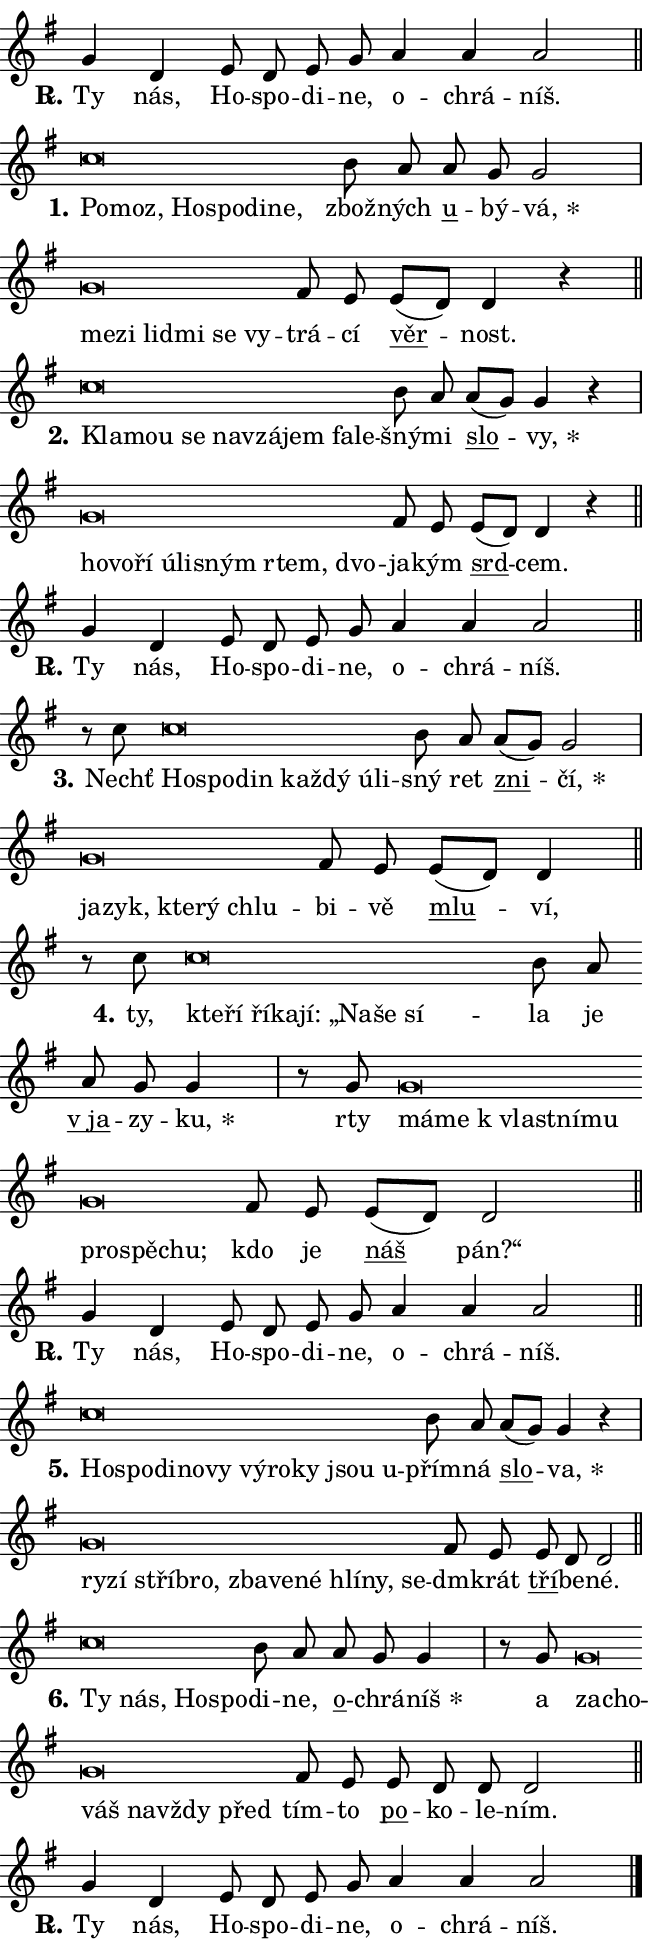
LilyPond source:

\version "2.24.0"
\header { tagline = "" }
\paper {
  indent = 0\cm
  top-margin = 0\cm
  right-margin = 0.13\cm % to fit lyric hyphens
  bottom-margin = 0\cm
  left-margin = 0\cm
  paper-width = 11\cm
  page-breaking = #ly:one-page-breaking
  system-system-spacing.basic-distance = #11
  score-system-spacing.basic-distance = #11
  ragged-last = ##f
}


%% Author: Thomas Morley
%% https://lists.gnu.org/archive/html/lilypond-user/2020-05/msg00002.html
#(define (line-position grob)
"Returns position of @var[grob} in current system:
   @code{'start}, if at first time-step
   @code{'end}, if at last time-step
   @code{'middle} otherwise
"
  (let* ((col (ly:item-get-column grob))
         (ln (ly:grob-object col 'left-neighbor))
         (rn (ly:grob-object col 'right-neighbor))
         (col-to-check-left (if (ly:grob? ln) ln col))
         (col-to-check-right (if (ly:grob? rn) rn col))
         (break-dir-left
           (and
             (ly:grob-property col-to-check-left 'non-musical #f)
             (ly:item-break-dir col-to-check-left)))
         (break-dir-right
           (and
             (ly:grob-property col-to-check-right 'non-musical #f)
             (ly:item-break-dir col-to-check-right))))
        (cond ((eqv? 1 break-dir-left) 'start)
              ((eqv? -1 break-dir-right) 'end)
              (else 'middle))))

#(define (tranparent-at-line-position vctor)
  (lambda (grob)
  "Relying on @code{line-position} select the relevant enry from @var{vctor}.
Used to determine transparency,"
    (case (line-position grob)
      ((end) (not (vector-ref vctor 0)))
      ((middle) (not (vector-ref vctor 1)))
      ((start) (not (vector-ref vctor 2))))))

noteHeadBreakVisibility =
#(define-music-function (break-visibility)(vector?)
"Makes @code{NoteHead}s transparent relying on @var{break-visibility}"
#{
  \override NoteHead.transparent =
    #(tranparent-at-line-position break-visibility)
#})

#(define delete-ledgers-for-transparent-note-heads
  (lambda (grob)
    "Reads whether a @code{NoteHead} is transparent.
If so this @code{NoteHead} is removed from @code{'note-heads} from
@var{grob}, which is supposed to be @code{LedgerLineSpanner}.
As a result ledgers are not printed for this @code{NoteHead}"
    (let* ((nhds-array (ly:grob-object grob 'note-heads))
           (nhds-list
             (if (ly:grob-array? nhds-array)
                 (ly:grob-array->list nhds-array)
                 '()))
           ;; Relies on the transparent-property being done before
           ;; Staff.LedgerLineSpanner.after-line-breaking is executed.
           ;; This is fragile ...
           (to-keep
             (remove
               (lambda (nhd)
                 (ly:grob-property nhd 'transparent #f))
               nhds-list)))
      ;; TODO find a better method to iterate over grob-arrays, similiar
      ;; to filter/remove etc for lists
      ;; For now rebuilt from scratch
      (set! (ly:grob-object grob 'note-heads)  '())
      (for-each
        (lambda (nhd)
          (ly:pointer-group-interface::add-grob grob 'note-heads nhd))
        to-keep))))

squashNotes = {
  \override NoteHead.X-extent = #'(-0.2 . 0.2)
  \override NoteHead.Y-extent = #'(-0.75 . 0)
  \override NoteHead.stencil =
    #(lambda (grob)
       (let ((pos (ly:grob-property grob 'staff-position)))
         (begin
           (if (< pos -7) (display "ERROR: Lower brevis then expected\n") (display ""))
           (if (<= pos -6) ly:text-interface::print ly:note-head::print))))
}
unSquashNotes = {
  \revert NoteHead.X-extent
  \revert NoteHead.Y-extent
  \revert NoteHead.stencil
}

hideNotes = \noteHeadBreakVisibility #begin-of-line-visible
unHideNotes = \noteHeadBreakVisibility #all-visible

% work-around for resetting accidentals
% https://lilypond.org/doc/v2.23/Documentation/notation/displaying-rhythms#unmetered-music
cadenzaMeasure = {
  \cadenzaOff
  \partial 1024 s1024
  \cadenzaOn
}

#(define-markup-command (accent layout props text) (markup?)
  "Underline accented syllable"
  (interpret-markup layout props
    #{\markup \override #'(offset . 4.3) \underline { #text }#}))

responsum = \markup \concat {
  "R" \hspace #-1.05 \path #0.1 #'((moveto 0 0.07) (lineto 0.9 0.8)) \hspace #0.05 "."
}

spaceSize = #0.6828661417322834 % exact space size for TeX Gyre Schola

\layout {
  \context {
    \Staff
    \remove "Time_signature_engraver"
    \override LedgerLineSpanner.after-line-breaking = #delete-ledgers-for-transparent-note-heads
  }
  \context {
    \Lyrics {
      \override LyricSpace.minimum-distance = \spaceSize
      \override LyricText.font-name = #"TeX Gyre Schola"
      \override LyricText.font-size = 1
      \override StanzaNumber.font-name = #"TeX Gyre Schola Bold"
      \override StanzaNumber.font-size = 1
    }
  }
  \context {
    \Score 
    \override NoteHead.text =
      #(lambda (grob) 
        (let ((pos (ly:grob-property grob 'staff-position)))
          #{\markup {
            \combine
              \halign #-0.55 \raise #(if (= pos -6) 0 0.5) \override #'(thickness . 2) \draw-line #'(3.2 . 0)
              \musicglyph "noteheads.sM1"
          }#}))
  }
}

% magnetic-lyrics.ily
%
%   written by
%     Jean Abou Samra <jean@abou-samra.fr>
%     Werner Lemberg <wl@gnu.org>
%
%   adapted by
%     Jiri Hon <jiri.hon@gmail.com>
%
% Version 2022-Apr-15

% https://www.mail-archive.com/lilypond-user@gnu.org/msg149350.html

#(define (Left_hyphen_pointer_engraver context)
   "Collect syllable-hyphen-syllable occurrences in lyrics and store
them in properties.  This engraver only looks to the left.  For
example, if the lyrics input is @code{foo -- bar}, it does the
following.

@itemize @bullet
@item
Set the @code{text} property of the @code{LyricHyphen} grob between
@q{foo} and @q{bar} to @code{foo}.

@item
Set the @code{left-hyphen} property of the @code{LyricText} grob with
text @q{foo} to the @code{LyricHyphen} grob between @q{foo} and
@q{bar}.
@end itemize

Use this auxiliary engraver in combination with the
@code{lyric-@/text::@/apply-@/magnetic-@/offset!} hook."
   (let ((hyphen #f)
         (text #f))
     (make-engraver
      (acknowledgers
       ((lyric-syllable-interface engraver grob source-engraver)
        (set! text grob)))
      (end-acknowledgers
       ((lyric-hyphen-interface engraver grob source-engraver)
        ;(when (not (grob::has-interface grob 'lyric-space-interface))
          (set! hyphen grob)));)
      ((stop-translation-timestep engraver)
       (when (and text hyphen)
         (ly:grob-set-object! text 'left-hyphen hyphen))
       (set! text #f)
       (set! hyphen #f)))))

#(define (lyric-text::apply-magnetic-offset! grob)
   "If the space between two syllables is less than the value in
property @code{LyricText@/.details@/.squash-threshold}, move the right
syllable to the left so that it gets concatenated with the left
syllable.

Use this function as a hook for
@code{LyricText@/.after-@/line-@/breaking} if the
@code{Left_@/hyphen_@/pointer_@/engraver} is active."
   (let ((hyphen (ly:grob-object grob 'left-hyphen #f)))
     (when hyphen
       (let ((left-text (ly:spanner-bound hyphen LEFT)))
         (when (grob::has-interface left-text 'lyric-syllable-interface)
           (let* ((common (ly:grob-common-refpoint grob left-text X))
                  (this-x-ext (ly:grob-extent grob common X))
                  (left-x-ext
                   (begin
                     ;; Trigger magnetism for left-text.
                     (ly:grob-property left-text 'after-line-breaking)
                     (ly:grob-extent left-text common X)))
                  ;; `delta` is the gap width between two syllables.
                  (delta (- (interval-start this-x-ext)
                            (interval-end left-x-ext)))
                  (details (ly:grob-property grob 'details))
                  (threshold (assoc-get 'squash-threshold details 0.2)))
             (when (< delta threshold)
               (let* (;; We have to manipulate the input text so that
                      ;; ligatures crossing syllable boundaries are not
                      ;; disabled.  For languages based on the Latin
                      ;; script this is essentially a beautification.
                      ;; However, for non-Western scripts it can be a
                      ;; necessity.
                      (lt (ly:grob-property left-text 'text))
                      (rt (ly:grob-property grob 'text))
                      (is-space (grob::has-interface hyphen 'lyric-space-interface))
                      (space (if is-space " " ""))
                      (extra-delta (if is-space spaceSize 0))
                      ;; Append new syllable.
                      (ltrt-space (if (and (string? lt) (string? rt))
                                (string-append lt space rt)
                                (make-concat-markup (list lt space rt))))
                      ;; Right-align `ltrt` to the right side.
                      (ltrt-space-markup (grob-interpret-markup
                               grob
                               (make-translate-markup
                                (cons (interval-length this-x-ext) 0)
                                (make-right-align-markup ltrt-space)))))
                 (begin
                   ;; Don't print `left-text`.
                   (ly:grob-set-property! left-text 'stencil #f)
                   ;; Set text and stencil (which holds all collected
                   ;; syllables so far) and shift it to the left.
                   (ly:grob-set-property! grob 'text ltrt-space)
                   (ly:grob-set-property! grob 'stencil ltrt-space-markup)
                   (ly:grob-translate-axis! grob (- (- delta extra-delta)) X))))))))))


#(define (lyric-hyphen::displace-bounds-first grob)
   ;; Make very sure this callback isn't triggered too early.
   (let ((left (ly:spanner-bound grob LEFT))
         (right (ly:spanner-bound grob RIGHT)))
     (ly:grob-property left 'after-line-breaking)
     (ly:grob-property right 'after-line-breaking)
     (ly:lyric-hyphen::print grob)))

squashThreshold = #0.4

\layout {
  \context {
    \Lyrics
    \consists #Left_hyphen_pointer_engraver
    \override LyricText.after-line-breaking =
      #lyric-text::apply-magnetic-offset!
    \override LyricHyphen.stencil = #lyric-hyphen::displace-bounds-first
    \override LyricText.details.squash-threshold = \squashThreshold
    \override LyricHyphen.minimum-distance = 0
    \override LyricHyphen.minimum-length = \squashThreshold
  }
}

squashText = \override LyricText.details.squash-threshold = 9999
unSquashText = \override LyricText.details.squash-threshold = \squashThreshold

leftText = \override LyricText.self-alignment-X = #LEFT
unLeftText = \revert LyricText.self-alignment-X

starOffset = #(lambda (grob) 
                (let ((x_offset (ly:self-alignment-interface::aligned-on-x-parent grob)))
                  (if (= x_offset 0) 0 (+ x_offset 1.2))))

star = #(define-music-function (syllable)(string?)
"Append star separator at the end of a syllable"
#{
  \once \override LyricText.X-offset = #starOffset
  \lyricmode { \markup {
    #syllable
    \override #'((font-name . "TeX Gyre Schola Bold")) \hspace #0.2 \lower #0.65 \larger "*"
  } }
#})

starAccent = #(define-music-function (syllable)(string?)
"Append star separator at the end of a syllable and make accent"
#{
  \once \override LyricText.X-offset = #starOffset
  \lyricmode { \markup {
    \accent #syllable
    \override #'((font-name . "TeX Gyre Schola Bold")) \hspace #0.2 \lower #0.65 \larger "*"
  } }
#})

breath = #(define-music-function (syllable)(string?)
"Append breathing indicator at the end of a syllable"
#{
  \lyricmode { \markup { #syllable "+" } }
#})

optionalBreath = #(define-music-function (syllable)(string?)
"Append optional breathing indicator at the end of a syllable"
#{
  \lyricmode { \markup { #syllable "(+)" } }
#})


\score {
    <<
        \new Voice = "melody" { \cadenzaOn \key g \major \relative { g'4 d e8 d \bar "" e g \bar "" a4 a a2 \cadenzaMeasure \bar "||" \break } }
        \new Lyrics \lyricsto "melody" { \lyricmode { \set stanza = \responsum
Ty nás, Ho -- spo -- di -- ne, o -- chrá -- níš. } }
    >>
    \layout {}
}

\score {
    <<
        \new Voice = "melody" { \cadenzaOn \key g \major \relative { \squashNotes c''\breve*1/16 \hideNotes \breve*1/16 \bar "" \breve*1/16 \bar "" \breve*1/16 \bar "" \breve*1/16 \breve*1/16 \bar "" \unHideNotes \unSquashNotes b8 a \bar "" a g g2 \cadenzaMeasure \bar "|" \squashNotes g\breve*1/16 \hideNotes \breve*1/16 \bar "" \breve*1/16 \bar "" \breve*1/16 \bar "" \breve*1/16 \breve*1/16 \bar "" \unHideNotes \unSquashNotes fis8 e \bar "" e[( d)] d4 r \cadenzaMeasure \bar "||" \break } }
        \new Lyrics \lyricsto "melody" { \lyricmode { \set stanza = "1."
\leftText Po -- \squashText moz, Ho -- spo -- di -- ne, \unLeftText \unSquashText zbož -- ných \markup \accent u -- bý -- \star vá, \leftText me -- \squashText zi lid -- mi se vy -- \unLeftText \unSquashText trá -- cí \markup \accent věr -- nost. } }
    >>
    \layout {}
}

\score {
    <<
        \new Voice = "melody" { \cadenzaOn \key g \major \relative { \squashNotes c''\breve*1/16 \hideNotes \breve*1/16 \bar "" \breve*1/16 \bar "" \breve*1/16 \bar "" \breve*1/16 \bar "" \breve*1/16 \bar "" \breve*1/16 \breve*1/16 \bar "" \unHideNotes \unSquashNotes b8 a \bar "" a[( g)] g4 r \cadenzaMeasure \bar "|" \squashNotes g\breve*1/16 \hideNotes \breve*1/16 \bar "" \breve*1/16 \bar "" \breve*1/16 \bar "" \breve*1/16 \bar "" \breve*1/16 \bar "" \breve*1/16 \breve*1/16 \bar "" \unHideNotes \unSquashNotes fis8 e \bar "" e[( d)] d4 r \cadenzaMeasure \bar "||" \break } }
        \new Lyrics \lyricsto "melody" { \lyricmode { \set stanza = "2."
\leftText Kla -- \squashText mou se na -- vzá -- jem fa -- le -- \unLeftText \unSquashText šný -- mi \markup \accent slo -- \star vy, \leftText ho -- \squashText vo -- ří ú -- li -- sným rtem, dvo -- \unLeftText \unSquashText ja -- kým \markup \accent srd -- cem. } }
    >>
    \layout {}
}

\score {
    <<
        \new Voice = "melody" { \cadenzaOn \key g \major \relative { g'4 d e8 d \bar "" e g \bar "" a4 a a2 \cadenzaMeasure \bar "||" \break } }
        \new Lyrics \lyricsto "melody" { \lyricmode { \set stanza = \responsum
Ty nás, Ho -- spo -- di -- ne, o -- chrá -- níš. } }
    >>
    \layout {}
}

\score {
    <<
        \new Voice = "melody" { \cadenzaOn \key g \major \relative { r8 c''8 \squashNotes c\breve*1/16 \hideNotes \breve*1/16 \bar "" \breve*1/16 \bar "" \breve*1/16 \bar "" \breve*1/16 \bar "" \breve*1/16 \breve*1/16 \bar "" \unHideNotes \unSquashNotes b8 a \bar "" a[( g)] g2 \cadenzaMeasure \bar "|" \squashNotes g\breve*1/16 \hideNotes \breve*1/16 \bar "" \breve*1/16 \bar "" \breve*1/16 \breve*1/16 \bar "" \unHideNotes \unSquashNotes fis8 e \bar "" e[( d)] d4 \cadenzaMeasure \bar "||" \break } }
        \new Lyrics \lyricsto "melody" { \lyricmode { \set stanza = "3."
Nechť \leftText Ho -- \squashText spo -- din kaž -- dý ú -- li -- \unLeftText \unSquashText sný ret \markup \accent zni -- \star čí, \leftText ja -- \squashText zyk, kte -- rý chlu -- \unLeftText \unSquashText bi -- vě \markup \accent mlu -- ví, } }
    >>
    \layout {}
}

\score {
    <<
        \new Voice = "melody" { \cadenzaOn \key g \major \relative { r8 c''8 \squashNotes c\breve*1/16 \hideNotes \breve*1/16 \bar "" \breve*1/16 \bar "" \breve*1/16 \bar "" \breve*1/16 \bar "" \breve*1/16 \bar "" \breve*1/16 \breve*1/16 \bar "" \unHideNotes \unSquashNotes b8 a \bar "" a g g4 \cadenzaMeasure \bar "|" r8 g8 \squashNotes g\breve*1/16 \hideNotes \breve*1/16 \bar "" \breve*1/16 \bar "" \breve*1/16 \bar "" \breve*1/16 \bar "" \breve*1/16 \bar "" \breve*1/16 \breve*1/16 \bar "" \unHideNotes \unSquashNotes fis8 e \bar "" e[( d)] d2 \cadenzaMeasure \bar "||" \break } }
        \new Lyrics \lyricsto "melody" { \lyricmode { \set stanza = "4."
ty, \leftText kte -- \squashText ří ří -- ka -- jí: „Na -- še sí -- \unLeftText \unSquashText la je \markup \accent "v ja" -- zy -- \star ku, rty \leftText má -- \squashText me "k vlast" -- ní -- mu pro -- spě -- chu; \unLeftText \unSquashText kdo je \markup \accent náš pán?“ } }
    >>
    \layout {}
}

\score {
    <<
        \new Voice = "melody" { \cadenzaOn \key g \major \relative { g'4 d e8 d \bar "" e g \bar "" a4 a a2 \cadenzaMeasure \bar "||" \break } }
        \new Lyrics \lyricsto "melody" { \lyricmode { \set stanza = \responsum
Ty nás, Ho -- spo -- di -- ne, o -- chrá -- níš. } }
    >>
    \layout {}
}

\score {
    <<
        \new Voice = "melody" { \cadenzaOn \key g \major \relative { \squashNotes c''\breve*1/16 \hideNotes \breve*1/16 \bar "" \breve*1/16 \bar "" \breve*1/16 \bar "" \breve*1/16 \bar "" \breve*1/16 \bar "" \breve*1/16 \bar "" \breve*1/16 \bar "" \breve*1/16 \breve*1/16 \bar "" \unHideNotes \unSquashNotes b8 a \bar "" a[( g)] g4 r \cadenzaMeasure \bar "|" \squashNotes g\breve*1/16 \hideNotes \breve*1/16 \bar "" \breve*1/16 \bar "" \breve*1/16 \bar "" \breve*1/16 \bar "" \breve*1/16 \bar "" \breve*1/16 \bar "" \breve*1/16 \bar "" \breve*1/16 \breve*1/16 \bar "" \unHideNotes \unSquashNotes fis8 e \bar "" e d d2 \cadenzaMeasure \bar "||" \break } }
        \new Lyrics \lyricsto "melody" { \lyricmode { \set stanza = "5."
\leftText Ho -- \squashText spo -- di -- no -- vy vý -- ro -- ky jsou u -- \unLeftText \unSquashText přím -- ná \markup \accent slo -- \star va, \leftText ry -- \squashText zí stříb -- ro, zba -- ve -- né hlí -- ny, se -- \unLeftText \unSquashText dm -- krát \markup \accent tří -- be -- né. } }
    >>
    \layout {}
}

\score {
    <<
        \new Voice = "melody" { \cadenzaOn \key g \major \relative { \squashNotes c''\breve*1/16 \hideNotes \breve*1/16 \bar "" \breve*1/16 \breve*1/16 \bar "" \unHideNotes \unSquashNotes b8 a \bar "" a g g4 \cadenzaMeasure \bar "|" r8 g8 \squashNotes g\breve*1/16 \hideNotes \breve*1/16 \bar "" \breve*1/16 \bar "" \breve*1/16 \bar "" \breve*1/16 \breve*1/16 \bar "" \unHideNotes \unSquashNotes fis8 e \bar "" e d d d2 \cadenzaMeasure \bar "||" \break } }
        \new Lyrics \lyricsto "melody" { \lyricmode { \set stanza = "6."
\leftText Ty \squashText nás, Ho -- spo -- \unLeftText \unSquashText di -- ne, \markup \accent o -- chrá -- \star níš a \leftText za -- \squashText cho -- váš na -- vždy před \unLeftText \unSquashText tím -- to \markup \accent po -- ko -- le -- ním. } }
    >>
    \layout {}
}

\score {
    <<
        \new Voice = "melody" { \cadenzaOn \key g \major \relative { g'4 d e8 d \bar "" e g \bar "" a4 a a2 \cadenzaMeasure \bar "||" \break } \bar "|." }
        \new Lyrics \lyricsto "melody" { \lyricmode { \set stanza = \responsum
Ty nás, Ho -- spo -- di -- ne, o -- chrá -- níš. } }
    >>
    \layout {}
}
